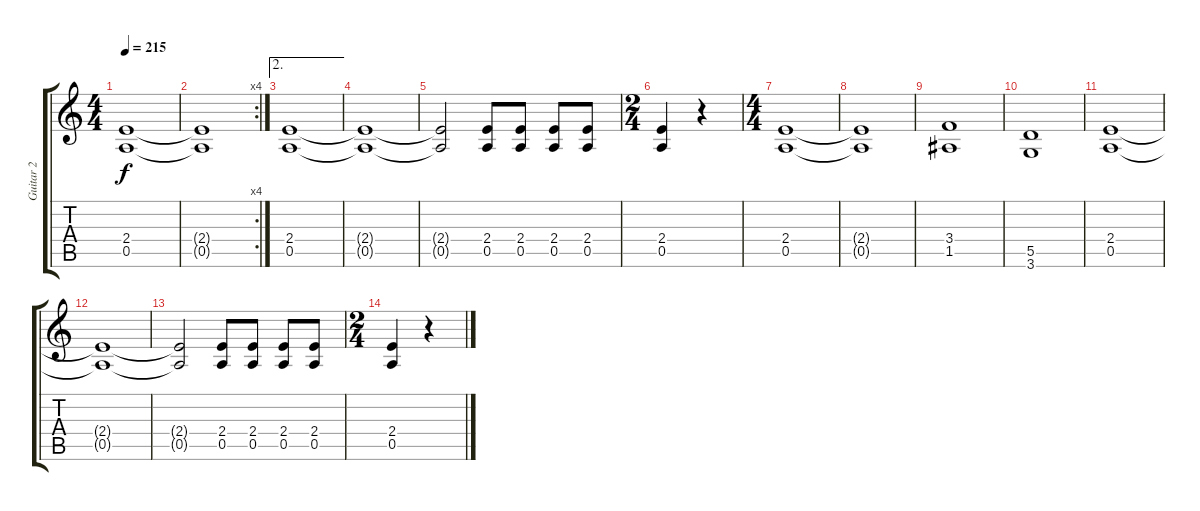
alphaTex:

\track ("Guitar 2" "Guitar 2") {instrument overdrivenguitar}
\staff {score tabs}
\tuning (E4 B3 G3 D3 A2 E2) {hide}
\ts (4 4)
\tempo 215
\clef g2
\ks c
(2.4{t} 0.5{t}).1{dy f} |
\rc 4
(2.4{t} 0.5{t}).1 |
\ae 2
(2.4 0.5).1 |
(2.4{t} 0.5{t}).1 |
(2.4{t} 0.5{t}).2 (2.4 0.5).8 (2.4 0.5).8 (2.4 0.5).8 (2.4 0.5).8 |
\ts (2 4)
(2.4 0.5).4 r.4 |
\ts (4 4)
(2.4 0.5).1 |
(2.4{t} 0.5{t}).1 |
(3.4 1.5).1 |
(5.5 3.6).1 |
(2.4 0.5).1 |
(2.4{t} 0.5{t}).1 |
(2.4{t} 0.5{t}).2 (2.4 0.5).8 (2.4 0.5).8 (2.4 0.5).8 (2.4 0.5).8 |
\ts (2 4)
(2.4 0.5).4 r.4
